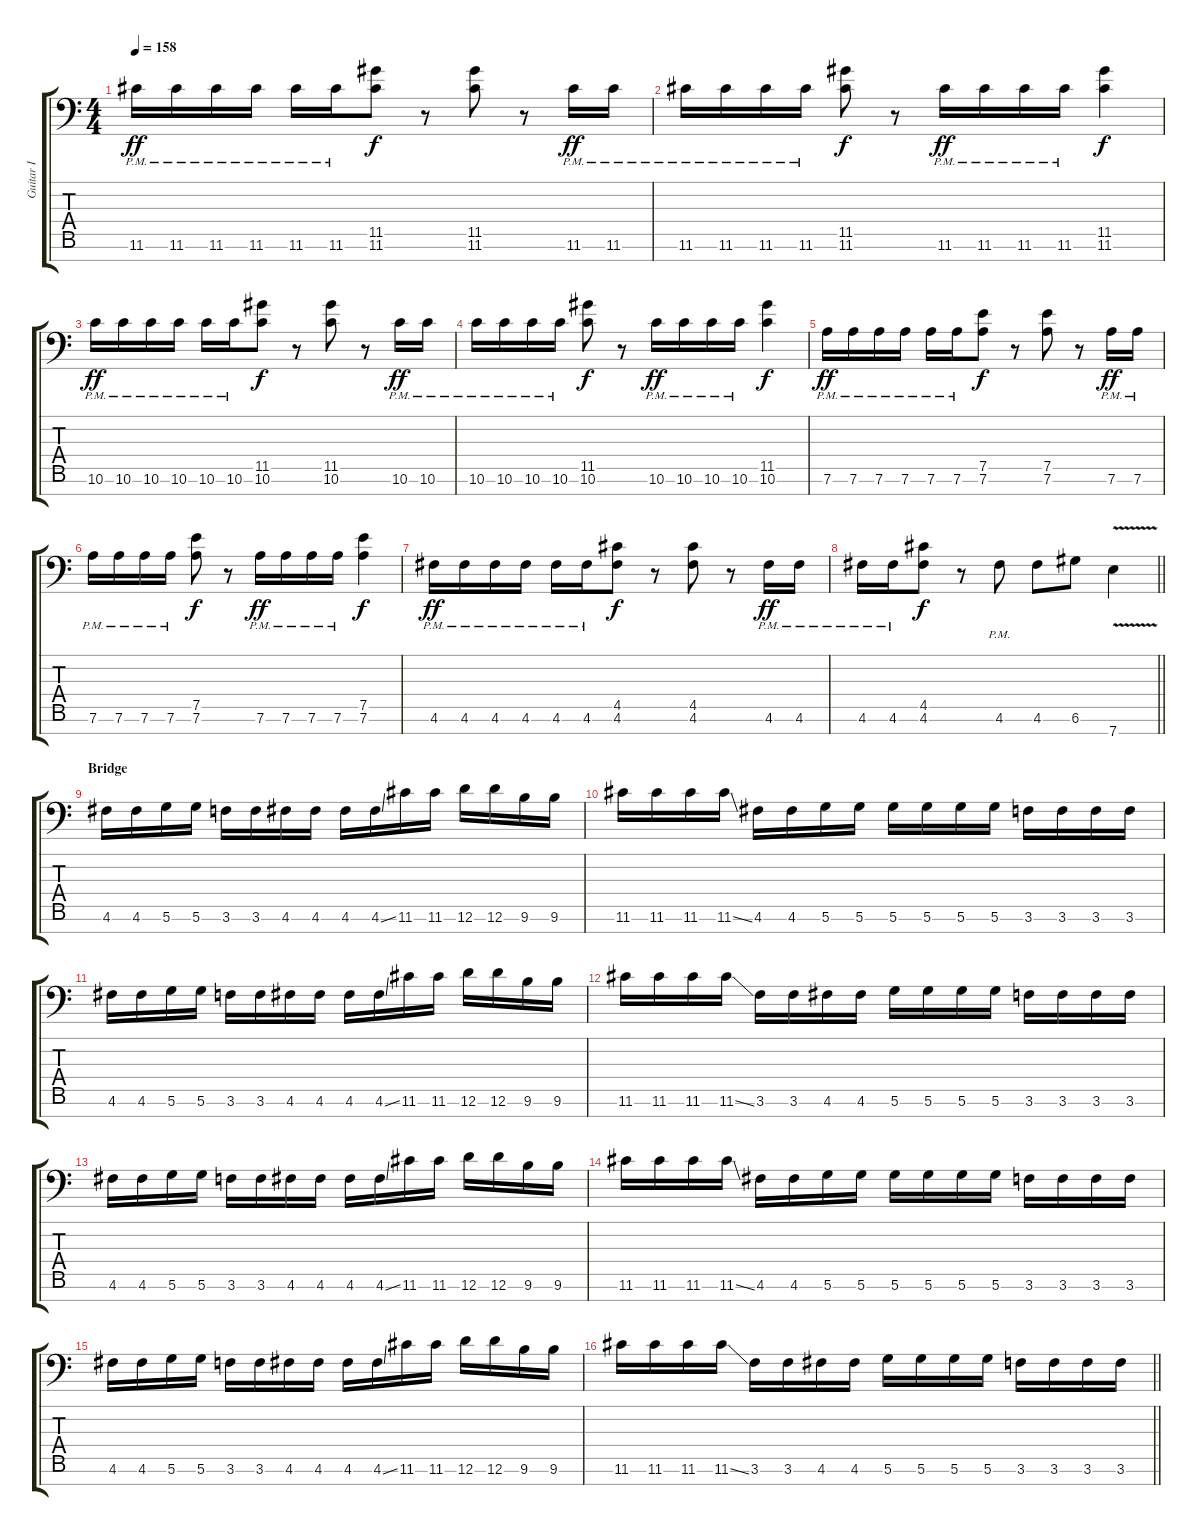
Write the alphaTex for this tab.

\track ("Guitar I" "Guitar I") {instrument distortionguitar}
\staff {score tabs}
\tuning (E4 B3 G3 D3 A2 D2 A1) {hide}
\ts (4 4)
\tempo 158
\clef f4
\ks c
11.6{pm}.16{dy ff} 11.6{pm}.16 11.6{pm}.16 11.6{pm}.16 11.6{pm}.16 11.6{pm}.16 (11.5 11.6).8{dy f} r.8 (11.5 11.6).8 r.8 11.6{pm}.16{dy ff} 11.6{pm}.16 |
11.6{pm}.16 11.6{pm}.16 11.6{pm}.16 11.6{pm}.16 (11.5 11.6).8{dy f} r.8 11.6{pm}.16{dy ff} 11.6{pm}.16 11.6{pm}.16 11.6{pm}.16 (11.5 11.6).4{dy f} |
10.6{pm}.16{dy ff} 10.6{pm}.16 10.6{pm}.16 10.6{pm}.16 10.6{pm}.16 10.6{pm}.16 (11.5 10.6).8{dy f} r.8 (11.5 10.6).8 r.8 10.6{pm}.16{dy ff} 10.6{pm}.16 |
10.6{pm}.16 10.6{pm}.16 10.6{pm}.16 10.6{pm}.16 (11.5 10.6).8{dy f} r.8 10.6{pm}.16{dy ff} 10.6{pm}.16 10.6{pm}.16 10.6{pm}.16 (11.5 10.6).4{dy f} |
7.6{pm}.16{dy ff} 7.6{pm}.16 7.6{pm}.16 7.6{pm}.16 7.6{pm}.16 7.6{pm}.16 (7.5 7.6).8{dy f} r.8 (7.5 7.6).8 r.8 7.6{pm}.16{dy ff} 7.6{pm}.16 |
7.6{pm}.16 7.6{pm}.16 7.6{pm}.16 7.6{pm}.16 (7.5 7.6).8{dy f} r.8 7.6{pm}.16{dy ff} 7.6{pm}.16 7.6{pm}.16 7.6{pm}.16 (7.5 7.6).4{dy f} |
4.6{pm}.16{dy ff} 4.6{pm}.16 4.6{pm}.16 4.6{pm}.16 4.6{pm}.16 4.6{pm}.16 (4.5 4.6).8{dy f} r.8 (4.5 4.6).8 r.8 4.6{pm}.16{dy ff} 4.6{pm}.16 |
\barLineRight lightlight
4.6{pm}.16 4.6{pm}.16 (4.5 4.6).8{dy f} r.8 4.6{pm}.8 4.6.8 6.6.8 7.7{v}.4 |
\section ("" "Bridge")
4.6.16{volume 12} 4.6.16 5.6.16 5.6.16 3.6.16 3.6.16 4.6.16 4.6.16 4.6.16 4.6{ss}.16 11.6.16 11.6.16 12.6.16 12.6.16 9.6.16 9.6.16 |
11.6.16 11.6.16 11.6.16 11.6{ss}.16 4.6.16 4.6.16 5.6.16 5.6.16 5.6.16 5.6.16 5.6.16 5.6.16 3.6.16 3.6.16 3.6.16 3.6.16 |
4.6.16 4.6.16 5.6.16 5.6.16 3.6.16 3.6.16 4.6.16 4.6.16 4.6.16 4.6{ss}.16 11.6.16 11.6.16 12.6.16 12.6.16 9.6.16 9.6.16 |
11.6.16 11.6.16 11.6.16 11.6{ss}.16 3.6.16 3.6.16 4.6.16 4.6.16 5.6.16 5.6.16 5.6.16 5.6.16 3.6.16 3.6.16 3.6.16 3.6.16 |
4.6.16 4.6.16 5.6.16 5.6.16 3.6.16 3.6.16 4.6.16 4.6.16 4.6.16 4.6{ss}.16 11.6.16 11.6.16 12.6.16 12.6.16 9.6.16 9.6.16 |
11.6.16 11.6.16 11.6.16 11.6{ss}.16 4.6.16 4.6.16 5.6.16 5.6.16 5.6.16 5.6.16 5.6.16 5.6.16 3.6.16 3.6.16 3.6.16 3.6.16 |
4.6.16 4.6.16 5.6.16 5.6.16 3.6.16 3.6.16 4.6.16 4.6.16 4.6.16 4.6{ss}.16 11.6.16 11.6.16 12.6.16 12.6.16 9.6.16 9.6.16 |
\barLineRight lightlight
11.6.16 11.6.16 11.6.16 11.6{ss}.16 3.6.16 3.6.16 4.6.16 4.6.16 5.6.16 5.6.16 5.6.16 5.6.16 3.6.16 3.6.16 3.6.16 3.6.16
